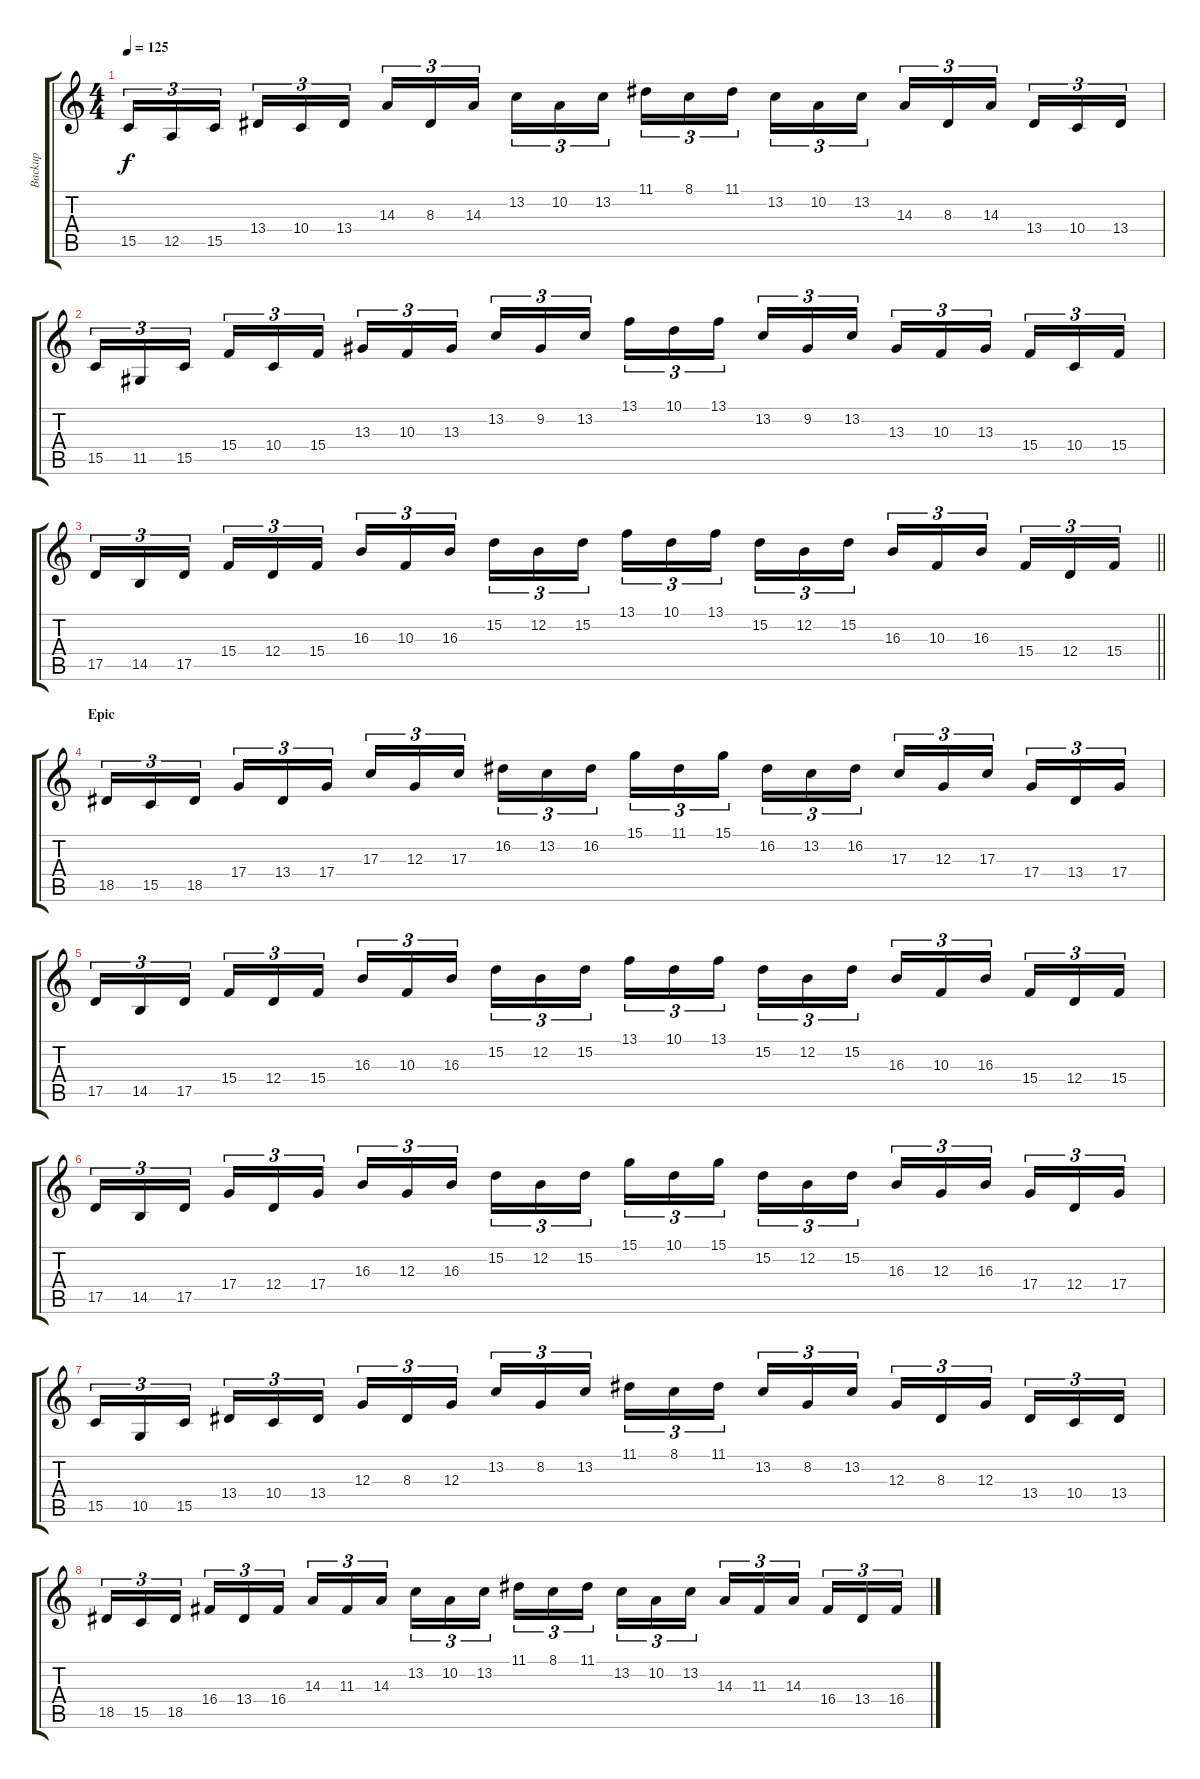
\track ("Backup" "Backup") {instrument tuba}
\staff {score tabs}
\tuning (E4 B3 G3 D3 A2 E2) {hide}
\ts (4 4)
\tempo 125
\clef g2
\ks c
15.5.16{tu (3 2) dy f} 12.5.16{tu (3 2)} 15.5.16{tu (3 2) beam splitsecondary} 13.4.16{tu (3 2)} 10.4.16{tu (3 2)} 13.4.16{tu (3 2)} 14.3.16{tu (3 2)} 8.3.16{tu (3 2)} 14.3.16{tu (3 2) beam splitsecondary} 13.2.16{tu (3 2)} 10.2.16{tu (3 2)} 13.2.16{tu (3 2)} 11.1.16{tu (3 2)} 8.1.16{tu (3 2)} 11.1.16{tu (3 2) beam splitsecondary} 13.2.16{tu (3 2)} 10.2.16{tu (3 2)} 13.2.16{tu (3 2)} 14.3.16{tu (3 2)} 8.3.16{tu (3 2)} 14.3.16{tu (3 2) beam splitsecondary} 13.4.16{tu (3 2)} 10.4.16{tu (3 2)} 13.4.16{tu (3 2)} |
15.5.16{tu (3 2)} 11.5.16{tu (3 2)} 15.5.16{tu (3 2) beam splitsecondary} 15.4.16{tu (3 2)} 10.4.16{tu (3 2)} 15.4.16{tu (3 2)} 13.3.16{tu (3 2)} 10.3.16{tu (3 2)} 13.3.16{tu (3 2) beam splitsecondary} 13.2.16{tu (3 2)} 9.2.16{tu (3 2)} 13.2.16{tu (3 2)} 13.1.16{tu (3 2)} 10.1.16{tu (3 2)} 13.1.16{tu (3 2) beam splitsecondary} 13.2.16{tu (3 2)} 9.2.16{tu (3 2)} 13.2.16{tu (3 2)} 13.3.16{tu (3 2)} 10.3.16{tu (3 2)} 13.3.16{tu (3 2) beam splitsecondary} 15.4.16{tu (3 2)} 10.4.16{tu (3 2)} 15.4.16{tu (3 2)} |
\barLineRight lightlight
17.5.16{tu (3 2)} 14.5.16{tu (3 2)} 17.5.16{tu (3 2) beam splitsecondary} 15.4.16{tu (3 2)} 12.4.16{tu (3 2)} 15.4.16{tu (3 2)} 16.3.16{tu (3 2)} 10.3.16{tu (3 2)} 16.3.16{tu (3 2) beam splitsecondary} 15.2.16{tu (3 2)} 12.2.16{tu (3 2)} 15.2.16{tu (3 2)} 13.1.16{tu (3 2)} 10.1.16{tu (3 2)} 13.1.16{tu (3 2) beam splitsecondary} 15.2.16{tu (3 2)} 12.2.16{tu (3 2)} 15.2.16{tu (3 2)} 16.3.16{tu (3 2)} 10.3.16{tu (3 2)} 16.3.16{tu (3 2) beam splitsecondary} 15.4.16{tu (3 2)} 12.4.16{tu (3 2)} 15.4.16{tu (3 2)} |
\section ("" "Epic")
18.5.16{tu (3 2)} 15.5.16{tu (3 2)} 18.5.16{tu (3 2) beam splitsecondary} 17.4.16{tu (3 2)} 13.4.16{tu (3 2)} 17.4.16{tu (3 2)} 17.3.16{tu (3 2)} 12.3.16{tu (3 2)} 17.3.16{tu (3 2) beam splitsecondary} 16.2.16{tu (3 2)} 13.2.16{tu (3 2)} 16.2.16{tu (3 2)} 15.1.16{tu (3 2)} 11.1.16{tu (3 2)} 15.1.16{tu (3 2) beam splitsecondary} 16.2.16{tu (3 2)} 13.2.16{tu (3 2)} 16.2.16{tu (3 2)} 17.3.16{tu (3 2)} 12.3.16{tu (3 2)} 17.3.16{tu (3 2) beam splitsecondary} 17.4.16{tu (3 2)} 13.4.16{tu (3 2)} 17.4.16{tu (3 2)} |
17.5.16{tu (3 2)} 14.5.16{tu (3 2)} 17.5.16{tu (3 2) beam splitsecondary} 15.4.16{tu (3 2)} 12.4.16{tu (3 2)} 15.4.16{tu (3 2)} 16.3.16{tu (3 2)} 10.3.16{tu (3 2)} 16.3.16{tu (3 2) beam splitsecondary} 15.2.16{tu (3 2)} 12.2.16{tu (3 2)} 15.2.16{tu (3 2)} 13.1.16{tu (3 2)} 10.1.16{tu (3 2)} 13.1.16{tu (3 2) beam splitsecondary} 15.2.16{tu (3 2)} 12.2.16{tu (3 2)} 15.2.16{tu (3 2)} 16.3.16{tu (3 2)} 10.3.16{tu (3 2)} 16.3.16{tu (3 2) beam splitsecondary} 15.4.16{tu (3 2)} 12.4.16{tu (3 2)} 15.4.16{tu (3 2)} |
17.5.16{tu (3 2)} 14.5.16{tu (3 2)} 17.5.16{tu (3 2) beam splitsecondary} 17.4.16{tu (3 2)} 12.4.16{tu (3 2)} 17.4.16{tu (3 2)} 16.3.16{tu (3 2)} 12.3.16{tu (3 2)} 16.3.16{tu (3 2) beam splitsecondary} 15.2.16{tu (3 2)} 12.2.16{tu (3 2)} 15.2.16{tu (3 2)} 15.1.16{tu (3 2)} 10.1.16{tu (3 2)} 15.1.16{tu (3 2) beam splitsecondary} 15.2.16{tu (3 2)} 12.2.16{tu (3 2)} 15.2.16{tu (3 2)} 16.3.16{tu (3 2)} 12.3.16{tu (3 2)} 16.3.16{tu (3 2) beam splitsecondary} 17.4.16{tu (3 2)} 12.4.16{tu (3 2)} 17.4.16{tu (3 2)} |
15.5.16{tu (3 2)} 10.5.16{tu (3 2)} 15.5.16{tu (3 2) beam splitsecondary} 13.4.16{tu (3 2)} 10.4.16{tu (3 2)} 13.4.16{tu (3 2)} 12.3.16{tu (3 2)} 8.3.16{tu (3 2)} 12.3.16{tu (3 2) beam splitsecondary} 13.2.16{tu (3 2)} 8.2.16{tu (3 2)} 13.2.16{tu (3 2)} 11.1.16{tu (3 2)} 8.1.16{tu (3 2)} 11.1.16{tu (3 2) beam splitsecondary} 13.2.16{tu (3 2)} 8.2.16{tu (3 2)} 13.2.16{tu (3 2)} 12.3.16{tu (3 2)} 8.3.16{tu (3 2)} 12.3.16{tu (3 2) beam splitsecondary} 13.4.16{tu (3 2)} 10.4.16{tu (3 2)} 13.4.16{tu (3 2)} |
18.5.16{tu (3 2)} 15.5.16{tu (3 2)} 18.5.16{tu (3 2) beam splitsecondary} 16.4.16{tu (3 2)} 13.4.16{tu (3 2)} 16.4.16{tu (3 2)} 14.3.16{tu (3 2)} 11.3.16{tu (3 2)} 14.3.16{tu (3 2) beam splitsecondary} 13.2.16{tu (3 2)} 10.2.16{tu (3 2)} 13.2.16{tu (3 2)} 11.1.16{tu (3 2)} 8.1.16{tu (3 2)} 11.1.16{tu (3 2) beam splitsecondary} 13.2.16{tu (3 2)} 10.2.16{tu (3 2)} 13.2.16{tu (3 2)} 14.3.16{tu (3 2)} 11.3.16{tu (3 2)} 14.3.16{tu (3 2) beam splitsecondary} 16.4.16{tu (3 2)} 13.4.16{tu (3 2)} 16.4.16{tu (3 2)}
